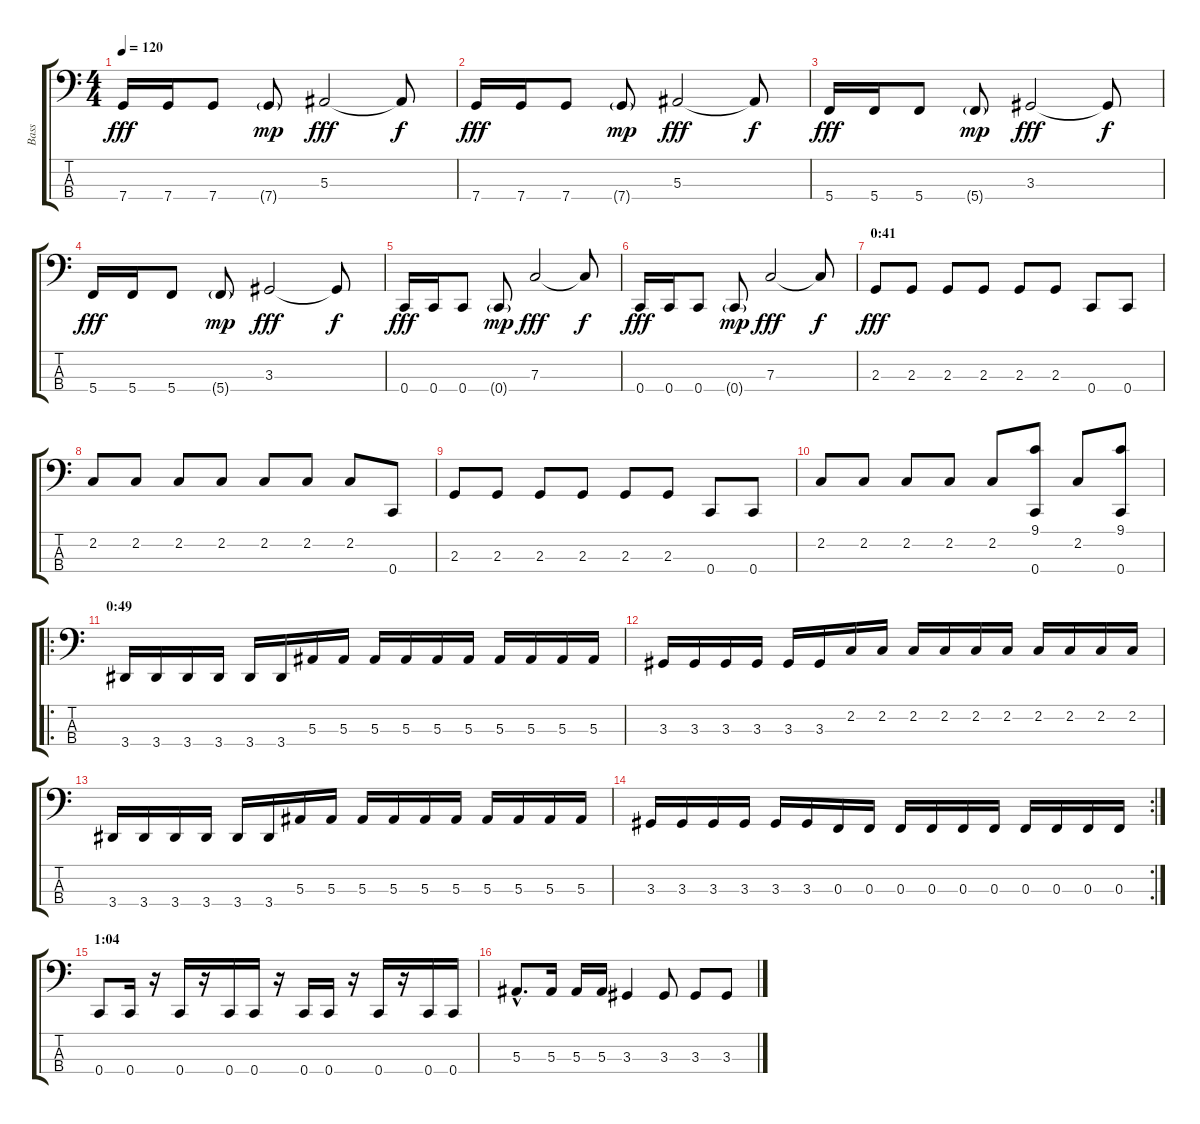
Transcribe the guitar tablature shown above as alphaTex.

\track ("Bass" "Bass") {instrument electricbasspick}
\staff {score tabs}
\tuning (Eb2 Bb1 F1 C1) {hide}
\ts (4 4)
\tempo 120
\clef f4
\ks c
7.4.16{dy fff} 7.4.16 7.4.8 7.4{g}.8{dy mp} 5.3.2{dy fff} 5.3{t}.8{dy f} |
7.4.16{dy fff} 7.4.16 7.4.8 7.4{g}.8{dy mp} 5.3.2{dy fff} 5.3{t}.8{dy f} |
5.4.16{dy fff} 5.4.16 5.4.8 5.4{g}.8{dy mp} 3.3.2{dy fff} 3.3{t}.8{dy f} |
5.4.16{dy fff} 5.4.16 5.4.8 5.4{g}.8{dy mp} 3.3.2{dy fff} 3.3{t}.8{dy f} |
0.4.16{dy fff} 0.4.16 0.4.8 0.4{g}.8{dy mp} 7.3.2{dy fff} 7.3{t}.8{dy f} |
0.4.16{dy fff} 0.4.16 0.4.8 0.4{g}.8{dy mp} 7.3.2{dy fff} 7.3{t}.8{dy f} |
\section ("" "0:41")
2.3.8{dy fff} 2.3.8 2.3.8 2.3.8 2.3.8 2.3.8 0.4.8 0.4.8 |
2.2.8 2.2.8 2.2.8 2.2.8 2.2.8 2.2.8 2.2.8 0.4.8 |
2.3.8 2.3.8 2.3.8 2.3.8 2.3.8 2.3.8 0.4.8 0.4.8 |
2.2.8 2.2.8 2.2.8 2.2.8 2.2.8 (9.1 0.4).8 2.2.8 (9.1 0.4).8 |
\ro
\section ("" "0:49")
3.4.16 3.4.16 3.4.16 3.4.16 3.4.16 3.4.16 5.3.16 5.3.16 5.3.16 5.3.16 5.3.16 5.3.16 5.3.16 5.3.16 5.3.16 5.3.16 |
3.3.16 3.3.16 3.3.16 3.3.16 3.3.16 3.3.16 2.2.16 2.2.16 2.2.16 2.2.16 2.2.16 2.2.16 2.2.16 2.2.16 2.2.16 2.2.16 |
3.4.16 3.4.16 3.4.16 3.4.16 3.4.16 3.4.16 5.3.16 5.3.16 5.3.16 5.3.16 5.3.16 5.3.16 5.3.16 5.3.16 5.3.16 5.3.16 |
\rc 2
3.3.16 3.3.16 3.3.16 3.3.16 3.3.16 3.3.16 0.3.16 0.3.16 0.3.16 0.3.16 0.3.16 0.3.16 0.3.16 0.3.16 0.3.16 0.3.16 |
\section ("" "1:04")
0.4.8 0.4.16 r.16 0.4.16 r.16 0.4.16 0.4.16 r.16 0.4.16 0.4.16 r.16 0.4.16 r.16 0.4.16 0.4.16 |
5.3{hac}.8{d} 5.3.16 5.3.16 5.3.16 3.3.4 3.3.8 3.3.8 3.3.8
